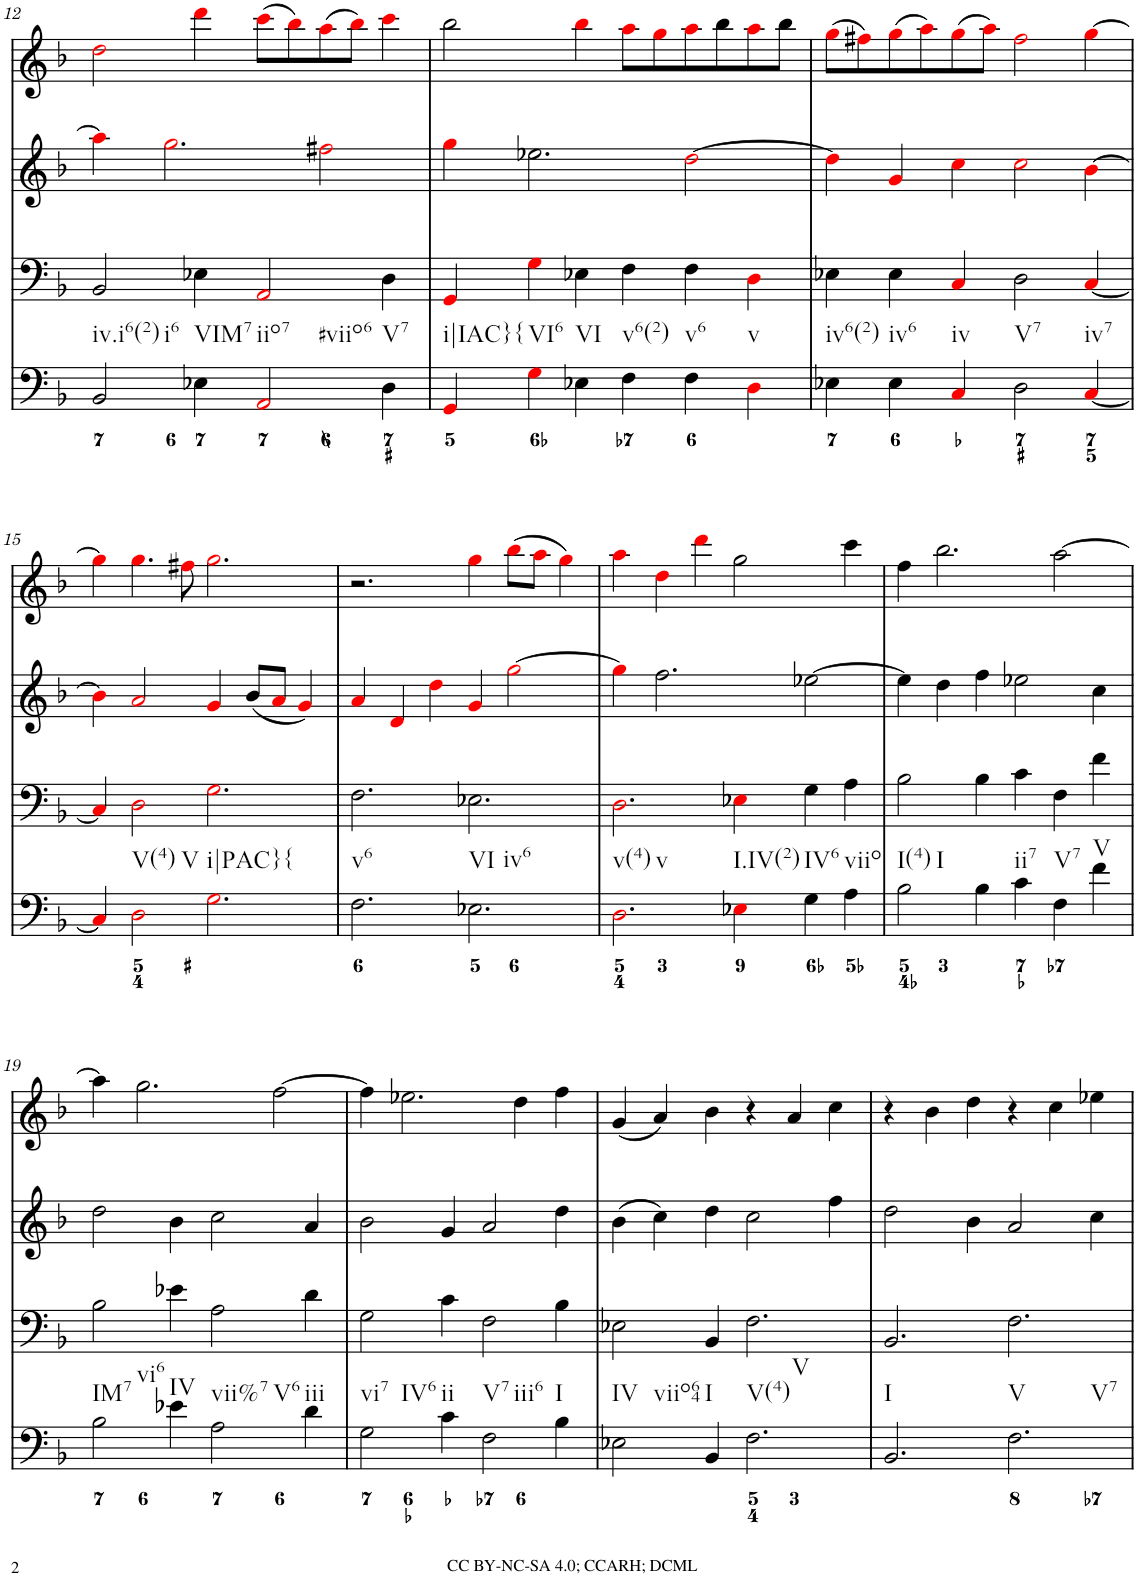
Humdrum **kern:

**kern	**kern	**kern	**kern
*part4	*part3	*part2	*part1
*staff4	*staff3	*staff2	*staff1
*I"Piano	*I"Piano	*I"Piano	*I"Piano
*I'Pno	*I'Pno	*I'Pno	*I'Pno
!!LO:PB:g=z
*clefF4	*clefF4	*clefG2	*clefG2
*k[b-]	*k[b-]	*k[b-]	*k[b-]
*F:	*F:	*F:	*F:
*M6/4	*M6/4	*M6/4	*M6/4
=12	=12	=12	=12
!LO:TX:b:t=iv.i6(2)	!	!	!
!LO:TX:b:t=i6	!	!	!
2BB-/	2BB-/	4aai\]	2ddi\
.	.	2.ggi\	.
!LO:TX:b:t=VIM7	!	!	!
4E-X\	4E-X\	.	4dddi\
!LO:TX:b:t=iio7	!	!	!
!LO:TX:b:t=#viio6	!	!	!
2AAi/	2AAi/	.	(8ccci\L
.	.	.	8bb-i\)
.	.	2ff#Xi\	(8aai\
.	.	.	8bb-i\J)
!LO:TX:b:t=V7	!	!	!
4D\	4D\	.	4ccci\
=13	=13	=13	=13
!LO:TX:b:t=i|IAC}{	!	!	!
4GGi/	4GGi/	4ggi\	2bb-\
!LO:TX:b:t=VI6	!	!	!
4Gi\	4Gi\	2.ee-X\	.
!LO:TX:b:t=VI	!	!	!
4E-X\	4E-X\	.	4bb-i\
!LO:TX:b:t=v6(2)	!	!	!
4F\	4F\	.	8aai\L
.	.	.	8ggi\
!LO:TX:b:t=v6	!	!	!
4F\	4F\	[2ddi\	8aai\
.	.	.	8bb-\
!LO:TX:b:t=v	!	!	!
4Di\	4Di\	.	8aai\
.	.	.	8bb-\J
=14	=14	=14	=14
!LO:TX:b:t=iv6(2)	!	!	!
4E-X\	4E-X\	4ddi\]	(8ggi\L
.	.	.	8ff#Xi\)
!LO:TX:b:t=iv6	!	!	!
4E-\	4E-\	4gi/	(8ggi\
.	.	.	8aai\)
!LO:TX:b:t=iv	!	!	!
4Ci/	4Ci/	4cci\	(8ggi\
.	.	.	8aai\J)
!LO:TX:b:t=V7	!	!	!
2D\	2D\	2cci\	2ff#i\
!LO:TX:b:t=iv7	!	!	!
[4Ci/	[4Ci/	[4b-i\	[4ggi\
!!LO:LB:g=z
=15	=15	=15	=15
4Ci/]	4Ci/]	4b-i\]	4ggi\]
!LO:TX:b:t=V(4)	!	!	!
!LO:TX:b:t=V	!	!	!
2Di\	2Di\	2ai/	4.ggi\
.	.	.	8ff#Xi\
!LO:TX:b:t=i|PAC}{	!	!	!
2.Gi\	2.Gi\	4gi/	2.ggi\
.	.	(8b-/L	.
.	.	8ai/J	.
.	.	4gi/)	.
=16	=16	=16	=16
!LO:TX:b:t=v6	!	!	!
2.F\	2.F\	4ai/	2.r
.	.	4di/	.
.	.	4ddi\	.
!LO:TX:b:t=VI	!	!	!
!LO:TX:b:t=iv6	!	!	!
2.E-X\	2.E-X\	4gi/	4ggi\
.	.	[2ggi\	(8bb-i\L
.	.	.	8aai\J
.	.	.	4ggi\)
=17	=17	=17	=17
!LO:TX:b:t=v(4)	!	!	!
!LO:TX:b:t=v	!	!	!
2.Di\	2.Di\	4ggi\]	4aai\
.	.	2.ff\	4ddi\
.	.	.	4dddi\
!LO:TX:b:t=I.IV(2)	!	!	!
4E-Xi\	4E-Xi\	.	2gg\
!LO:TX:b:t=IV6	!	!	!
4G\	4G\	[2ee-X\	.
!LO:TX:b:t=viio	!	!	!
4A\	4A\	.	4ccc\
=18	=18	=18	=18
!LO:TX:b:t=I(4)	!	!	!
!LO:TX:b:t=I	!	!	!
2B-\	2B-\	4ee-\]	4ff\
.	.	4dd\	2.bb-\
4B-\	4B-\	4ff\	.
!LO:TX:b:t=ii7	!	!	!
4c\	4c\	2ee-X\	.
!LO:TX:b:t=V7	!	!	!
4F\	4F\	.	[2aa\
!LO:TX:b:t=V	!	!	!
4f\	4f\	4cc\	.
!!LO:LB:g=z
=19	=19	=19	=19
!LO:TX:b:t=IM7	!	!	!
!LO:TX:b:t=vi6	!	!	!
2B-\	2B-\	2dd\	4aa\]
.	.	.	2.gg\
!LO:TX:b:t=IV	!	!	!
4e-X\	4e-X\	4b-\	.
!LO:TX:b:t=vii%7	!	!	!
!LO:TX:b:t=V6	!	!	!
2A\	2A\	2cc\	.
.	.	.	[2ff\
!LO:TX:b:t=iii	!	!	!
4d\	4d\	4a/	.
=20	=20	=20	=20
!LO:TX:b:t=vi7	!	!	!
!LO:TX:b:t=IV6	!	!	!
2G\	2G\	2b-\	4ff\]
.	.	.	2.ee-X\
!LO:TX:b:t=ii	!	!	!
4c\	4c\	4g/	.
!LO:TX:b:t=V7	!	!	!
!LO:TX:b:t=iii6	!	!	!
2F\	2F\	2a/	.
.	.	.	4dd\
!LO:TX:b:t=I	!	!	!
4B-\	4B-\	4dd\	4ff\
=21	=21	=21	=21
!LO:TX:b:t=IV	!	!	!
!LO:TX:b:t=viio64	!	!	!
2E-X\	2E-X\	(4b-\	(4g/
.	.	4cc\)	4a/)
!LO:TX:b:t=I	!	!	!
4BB-/	4BB-/	4dd\	4b-\
!LO:TX:b:t=V(4)	!	!	!
!LO:TX:b:t=V	!	!	!
2.F\	2.F\	2cc\	4r
.	.	.	4a/
.	.	4ff\	4cc\
=22	=22	=22	=22
!LO:TX:b:t=I	!	!	!
2.BB-/	2.BB-/	2dd\	4r
.	.	.	4b-\
.	.	4b-\	4dd\
!LO:TX:b:t=V	!	!	!
!LO:TX:b:t=V7	!	!	!
2.F\	2.F\	2a/	4r
.	.	.	4cc\
.	.	4cc\	4ee-X\
=	=	=	=
*-	*-	*-	*-
